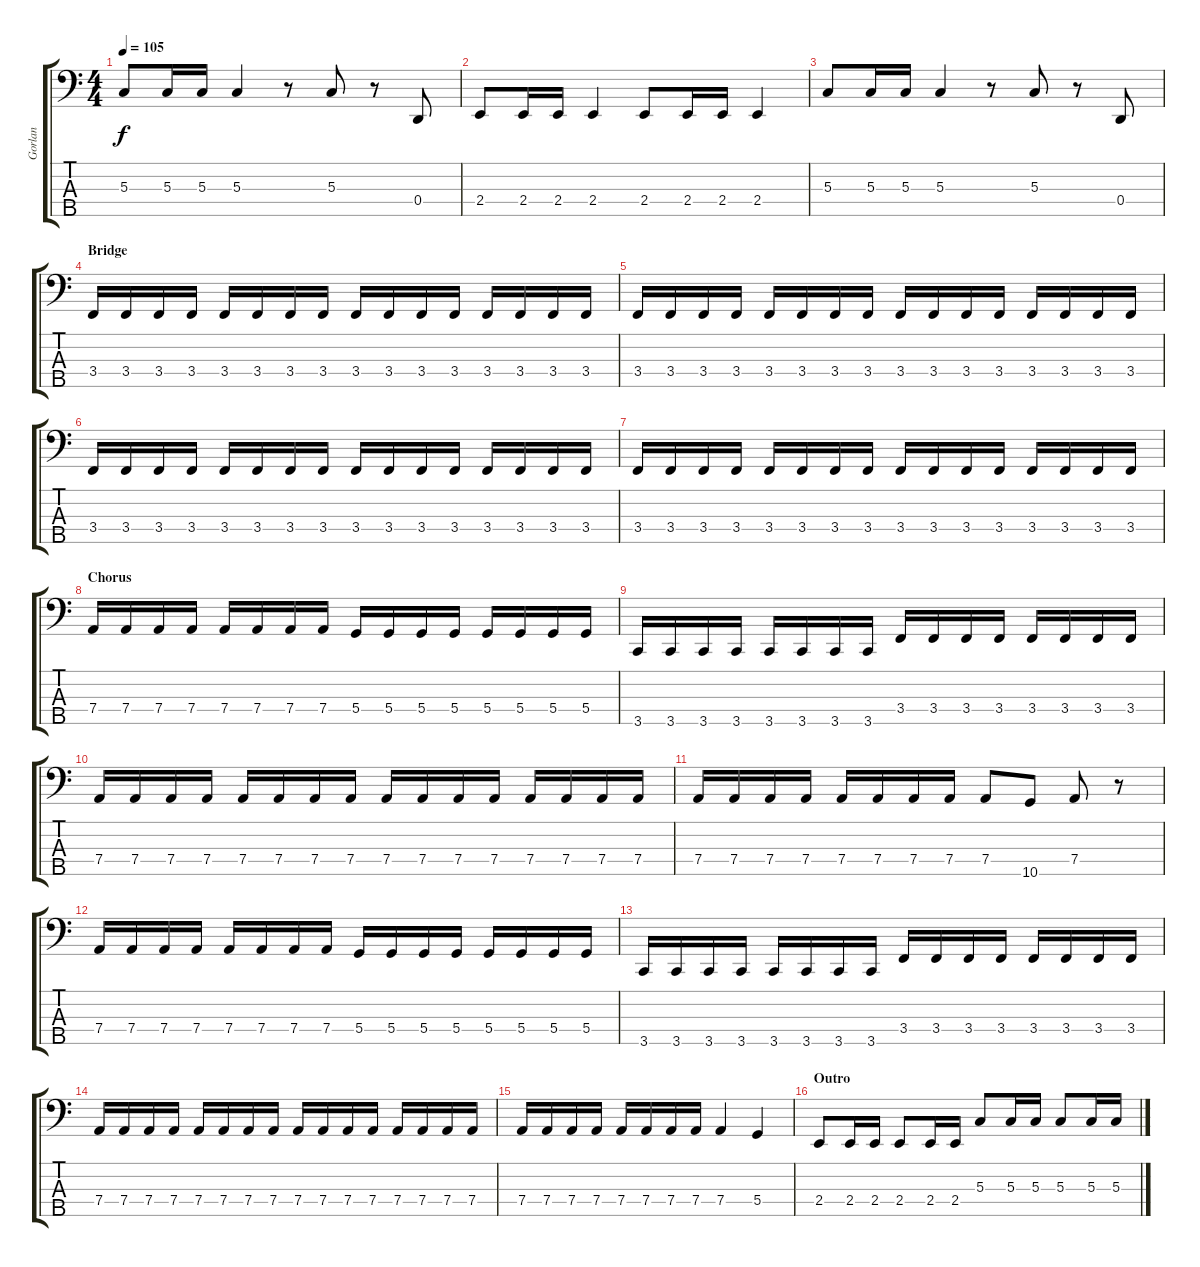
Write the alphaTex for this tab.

\track ("Gorlan" "Gorlan") {instrument electricbasspick}
\staff {score tabs}
\tuning (F2 C2 G1 D1 A0) {hide}
\ts (4 4)
\tempo 105
\clef f4
\ks c
5.3.8{dy f} 5.3.16 5.3.16 5.3.4 r.8 5.3.8 r.8 0.4.8 |
2.4.8 2.4.16 2.4.16 2.4.4 2.4.8 2.4.16 2.4.16 2.4.4 |
5.3.8 5.3.16 5.3.16 5.3.4 r.8 5.3.8 r.8 0.4.8 |
\section ("" "Bridge")
3.4.16 3.4.16 3.4.16 3.4.16 3.4.16 3.4.16 3.4.16 3.4.16 3.4.16 3.4.16 3.4.16 3.4.16 3.4.16 3.4.16 3.4.16 3.4.16 |
3.4.16 3.4.16 3.4.16 3.4.16 3.4.16 3.4.16 3.4.16 3.4.16 3.4.16 3.4.16 3.4.16 3.4.16 3.4.16 3.4.16 3.4.16 3.4.16 |
3.4.16 3.4.16 3.4.16 3.4.16 3.4.16 3.4.16 3.4.16 3.4.16 3.4.16 3.4.16 3.4.16 3.4.16 3.4.16 3.4.16 3.4.16 3.4.16 |
3.4.16 3.4.16 3.4.16 3.4.16 3.4.16 3.4.16 3.4.16 3.4.16 3.4.16 3.4.16 3.4.16 3.4.16 3.4.16 3.4.16 3.4.16 3.4.16 |
\section ("" "Chorus")
7.4.16 7.4.16 7.4.16 7.4.16 7.4.16 7.4.16 7.4.16 7.4.16 5.4.16 5.4.16 5.4.16 5.4.16 5.4.16 5.4.16 5.4.16 5.4.16 |
3.5.16 3.5.16 3.5.16 3.5.16 3.5.16 3.5.16 3.5.16 3.5.16 3.4.16 3.4.16 3.4.16 3.4.16 3.4.16 3.4.16 3.4.16 3.4.16 |
7.4.16 7.4.16 7.4.16 7.4.16 7.4.16 7.4.16 7.4.16 7.4.16 7.4.16 7.4.16 7.4.16 7.4.16 7.4.16 7.4.16 7.4.16 7.4.16 |
7.4.16 7.4.16 7.4.16 7.4.16 7.4.16 7.4.16 7.4.16 7.4.16 7.4.8 10.5.8 7.4.8 r.8 |
7.4.16 7.4.16 7.4.16 7.4.16 7.4.16 7.4.16 7.4.16 7.4.16 5.4.16 5.4.16 5.4.16 5.4.16 5.4.16 5.4.16 5.4.16 5.4.16 |
3.5.16 3.5.16 3.5.16 3.5.16 3.5.16 3.5.16 3.5.16 3.5.16 3.4.16 3.4.16 3.4.16 3.4.16 3.4.16 3.4.16 3.4.16 3.4.16 |
7.4.16 7.4.16 7.4.16 7.4.16 7.4.16 7.4.16 7.4.16 7.4.16 7.4.16 7.4.16 7.4.16 7.4.16 7.4.16 7.4.16 7.4.16 7.4.16 |
7.4.16 7.4.16 7.4.16 7.4.16 7.4.16 7.4.16 7.4.16 7.4.16 7.4.4 5.4.4 |
\section ("" "Outro")
2.4.8 2.4.16 2.4.16 2.4.8 2.4.16 2.4.16 5.3.8 5.3.16 5.3.16 5.3.8 5.3.16 5.3.16
